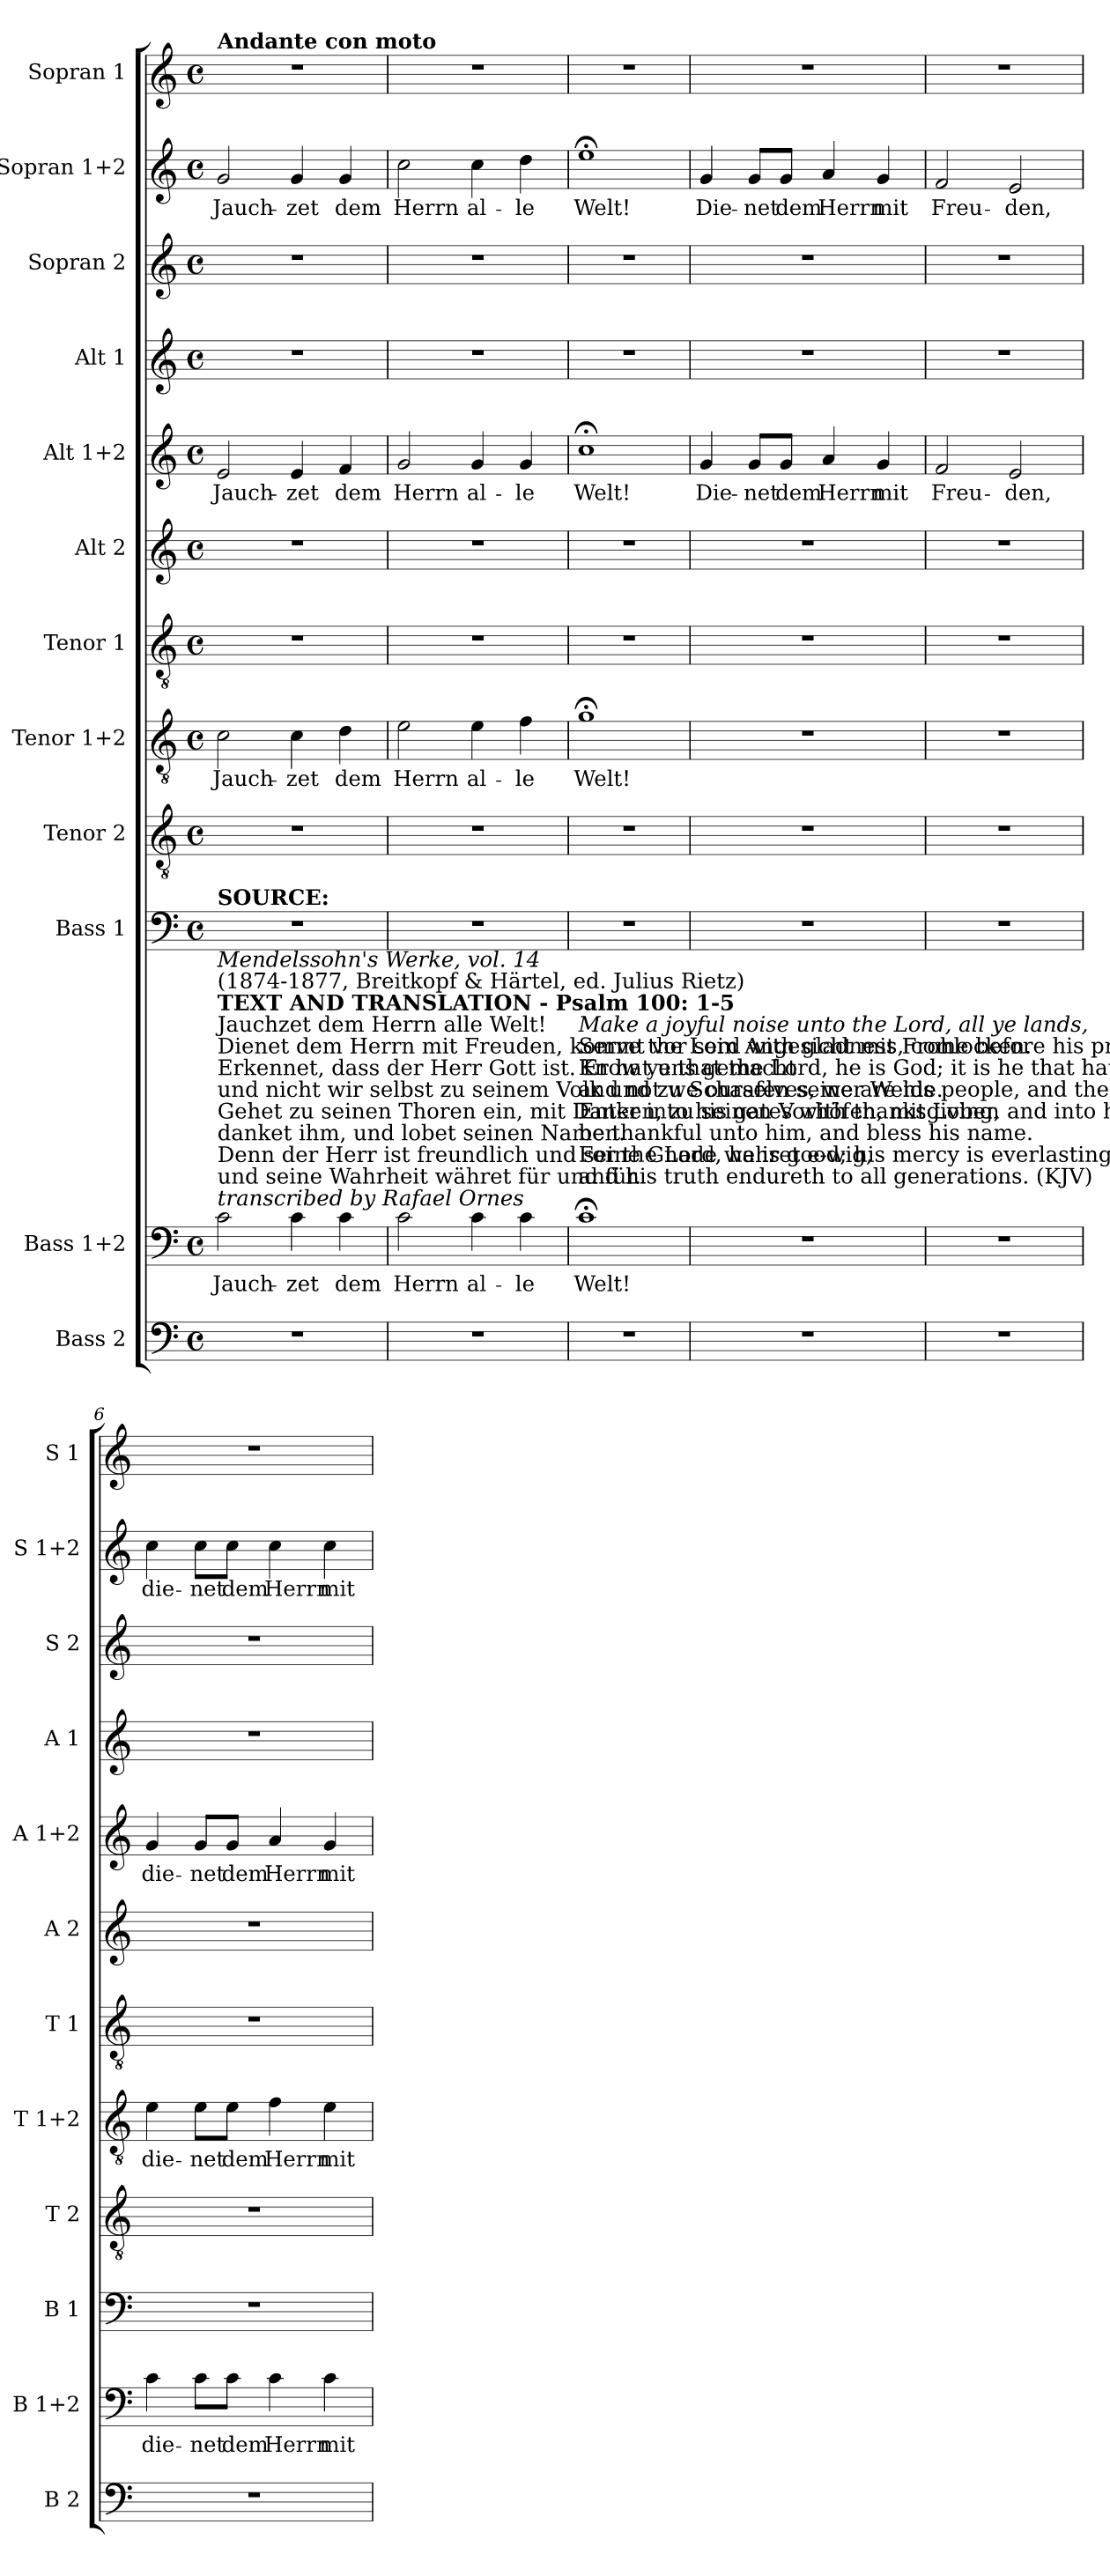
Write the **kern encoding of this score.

**kern	**kern	**text	**kern	**kern	**kern	**text	**kern	**kern	**kern	**text	**kern	**kern	**kern	**text	**kern
*part12	*part11	*part11	*part10	*part9	*part8	*part8	*part7	*part6	*part5	*part5	*part4	*part3	*part2	*part2	*part1
*staff12	*staff11	*staff11	*staff10	*staff9	*staff8	*staff8	*staff7	*staff6	*staff5	*staff5	*staff4	*staff3	*staff2	*staff2	*staff1
*I"Bass 2	*I"Bass 1+2	*	*I"Bass 1	*I"Tenor 2	*I"Tenor 1+2	*	*I"Tenor 1	*I"Alt 2	*I"Alt 1+2	*	*I"Alt 1	*I"Sopran 2	*I"Sopran 1+2	*	*I"Sopran 1
*I'B 2	*I'B 1+2	*	*I'B 1	*I'T 2	*I'T 1+2	*	*I'T 1	*I'A 2	*I'A 1+2	*	*I'A 1	*I'S 2	*I'S 1+2	*	*I'S 1
*clefF4	*clefF4	*	*clefF4	*clefGv2	*clefGv2	*	*clefGv2	*clefG2	*clefG2	*	*clefG2	*clefG2	*clefG2	*	*clefG2
*k[]	*k[]	*	*k[]	*k[]	*k[]	*	*k[]	*k[]	*k[]	*	*k[]	*k[]	*k[]	*	*k[]
*M4/4	*M4/4	*	*M4/4	*M4/4	*M4/4	*	*M4/4	*M4/4	*M4/4	*	*M4/4	*M4/4	*M4/4	*	*M4/4
*met(c)	*met(c)	*	*met(c)	*met(c)	*met(c)	*	*met(c)	*met(c)	*met(c)	*	*met(c)	*met(c)	*met(c)	*	*met(c)
*MM96	*MM96	*	*MM96	*MM96	*MM96	*	*MM96	*MM96	*MM96	*	*MM96	*MM96	*MM96	*	*MM96
=1	=1	=1	=1	=1	=1	=1	=1	=1	=1	=1	=1	=1	=1	=1	=1
!	!	!	!	!	!	!	!	!	!	!	!	!	!	!	!LO:TX:a:B:t=Andante con moto
!	!	!	!LO:TX:a:B:t=SOURCE&colon;	!	!	!	!	!	!	!	!	!	!	!	!
!	!	!	!LO:TX:b:i:t=Mendelssohn's Werke, vol. 14	!	!	!	!	!	!	!	!	!	!	!	!
!	!	!	!LO:TX:b:t=(1874-1877, Breitkopf & Härtel, ed. Julius Rietz)	!	!	!	!	!	!	!	!	!	!	!	!
!	!	!	!LO:TX:b:B:t=TEXT AND TRANSLATION - Psalm 100&colon; 1-5	!	!	!	!	!	!	!	!	!	!	!	!
!	!	!	!LO:TX:b:t=Jauchzet dem Herrn alle Welt!	!	!	!	!	!	!	!	!	!	!	!	!
!	!	!	!LO:TX:b:t=Dienet dem Herrn mit Freuden, kommt vor sein Angesicht mit Frohlocken.	!	!	!	!	!	!	!	!	!	!	!	!
!	!	!	!LO:TX:b:t=Erkennet, dass der Herr Gott ist. Er hat uns gemacht	!	!	!	!	!	!	!	!	!	!	!	!
!	!	!	!LO:TX:b:t=und nicht wir selbst zu seinem Volk und zu Schaafen seiner Weide.	!	!	!	!	!	!	!	!	!	!	!	!
!	!	!	!LO:TX:b:t=Gehet zu seinen Thoren ein, mit Danken, zu seinen Vorhöfen, mit Loben	!	!	!	!	!	!	!	!	!	!	!	!
!	!	!	!LO:TX:b:t=danket ihm, und lobet seinen Namen.	!	!	!	!	!	!	!	!	!	!	!	!
!	!	!	!LO:TX:b:t=Denn der Herr ist freundlich und seine Gnade wahret e-wig,	!	!	!	!	!	!	!	!	!	!	!	!
!	!	!	!LO:TX:b:t=und seine Wahrheit währet für und für.	!	!	!	!	!	!	!	!	!	!	!	!
!	!	!	!LO:TX:b:i:t=transcribed by Rafael Ornes	!	!	!	!	!	!	!	!	!	!	!	!
!	!	!LO:LY:b	!	!	!	!LO:LY:b	!	!	!	!LO:LY:b	!	!	!	!LO:LY:b	!
1r	2c\	Jauch-	1r	1r	2c\	Jauch-	1r	1r	2e/	Jauch-	1r	1r	2g/	Jauch-	1r
!	!	!LO:LY:b	!	!	!	!LO:LY:b	!	!	!	!LO:LY:b	!	!	!	!LO:LY:b	!
.	4c\	-zet	.	.	4c\	-zet	.	.	4e/	-zet	.	.	4g/	-zet	.
!	!	!LO:LY:b	!	!	!	!LO:LY:b	!	!	!	!LO:LY:b	!	!	!	!LO:LY:b	!
.	4c\	dem	.	.	4d\	dem	.	.	4f/	dem	.	.	4g/	dem	.
=2	=2	=2	=2	=2	=2	=2	=2	=2	=2	=2	=2	=2	=2	=2	=2
!	!	!LO:LY:b	!	!	!	!LO:LY:b	!	!	!	!LO:LY:b	!	!	!	!LO:LY:b	!
1r	2c\	Herrn	1r	1r	2e\	Herrn	1r	1r	2g/	Herrn	1r	1r	2cc\	Herrn	1r
!	!	!LO:LY:b	!	!	!	!LO:LY:b	!	!	!	!LO:LY:b	!	!	!	!LO:LY:b	!
.	4c\	al-	.	.	4e\	al-	.	.	4g/	al-	.	.	4cc\	al-	.
!	!	!LO:LY:b	!	!	!	!LO:LY:b	!	!	!	!LO:LY:b	!	!	!	!LO:LY:b	!
.	4c\	-le	.	.	4f\	-le	.	.	4g/	-le	.	.	4dd\	-le	.
=3	=3	=3	=3	=3	=3	=3	=3	=3	=3	=3	=3	=3	=3	=3	=3
!	!	!	!LO:TX:b:i:t=Make a joyful noise unto the Lord, all ye lands,	!	!	!	!	!	!	!	!	!	!	!	!
!	!	!	!LO:TX:b:t=Serve the Lord with gladness, come before his presence with singing.	!	!	!	!	!	!	!	!	!	!	!	!
!	!	!	!LO:TX:b:t=Know ye that the Lord, he is God; it is he that hath made us,	!	!	!	!	!	!	!	!	!	!	!	!
!	!	!	!LO:TX:b:t=and not we ourselves, we are his people, and the sheep of his pasture.	!	!	!	!	!	!	!	!	!	!	!	!
!	!	!	!LO:TX:b:t=Enter into his gates with thanksgiving, and into his courts with praise;	!	!	!	!	!	!	!	!	!	!	!	!
!	!	!	!LO:TX:b:t=be thankful unto him, and bless his name.	!	!	!	!	!	!	!	!	!	!	!	!
!	!	!	!LO:TX:b:t=For the Lord, he is good; his mercy is everlasting,	!	!	!	!	!	!	!	!	!	!	!	!
!	!	!	!LO:TX:b:t=and his truth endureth to all generations.   (KJV)	!	!	!	!	!	!	!	!	!	!	!	!
!	!	!LO:LY:b	!	!	!	!LO:LY:b	!	!	!	!LO:LY:b	!	!	!	!LO:LY:b	!
1r	1c;<	Welt!	1r	1r	1g;<	Welt!	1r	1r	1cc;<	Welt!	1r	1r	1ee;<	Welt!	1r
=4	=4	=4	=4	=4	=4	=4	=4	=4	=4	=4	=4	=4	=4	=4	=4
!	!	!	!	!	!	!	!	!	!	!LO:LY:b	!	!	!	!LO:LY:b	!
1r	1r	.	1r	1r	1r	.	1r	1r	4g/	Die-	1r	1r	4g/	Die-	1r
!	!	!	!	!	!	!	!	!	!	!LO:LY:b	!	!	!	!LO:LY:b	!
.	.	.	.	.	.	.	.	.	8g/L	-net	.	.	8g/L	-net	.
!	!	!	!	!	!	!	!	!	!	!LO:LY:b	!	!	!	!LO:LY:b	!
.	.	.	.	.	.	.	.	.	8g/J	dem	.	.	8g/J	dem	.
!	!	!	!	!	!	!	!	!	!	!LO:LY:b	!	!	!	!LO:LY:b	!
.	.	.	.	.	.	.	.	.	4a/	Herrn	.	.	4a/	Herrn	.
!	!	!	!	!	!	!	!	!	!	!LO:LY:b	!	!	!	!LO:LY:b	!
.	.	.	.	.	.	.	.	.	4g/	mit	.	.	4g/	mit	.
=5	=5	=5	=5	=5	=5	=5	=5	=5	=5	=5	=5	=5	=5	=5	=5
!	!	!	!	!	!	!	!	!	!	!LO:LY:b	!	!	!	!LO:LY:b	!
1r	1r	.	1r	1r	1r	.	1r	1r	2f/	Freu-	1r	1r	2f/	Freu-	1r
!	!	!	!	!	!	!	!	!	!	!LO:LY:b	!	!	!	!LO:LY:b	!
.	.	.	.	.	.	.	.	.	2e/	-den,	.	.	2e/	-den,	.
!!LO:PB:g=z
=6	=6	=6	=6	=6	=6	=6	=6	=6	=6	=6	=6	=6	=6	=6	=6
!	!	!LO:LY:b	!	!	!	!LO:LY:b	!	!	!	!LO:LY:b	!	!	!	!LO:LY:b	!
1r	4c\	die-	1r	1r	4e\	die-	1r	1r	4g/	die-	1r	1r	4cc\	die-	1r
!	!	!LO:LY:b	!	!	!	!LO:LY:b	!	!	!	!LO:LY:b	!	!	!	!LO:LY:b	!
.	8c\L	-net	.	.	8e\L	-net	.	.	8g/L	-net	.	.	8cc\L	-net	.
!	!	!LO:LY:b	!	!	!	!LO:LY:b	!	!	!	!LO:LY:b	!	!	!	!LO:LY:b	!
.	8c\J	dem	.	.	8e\J	dem	.	.	8g/J	dem	.	.	8cc\J	dem	.
!	!	!LO:LY:b	!	!	!	!LO:LY:b	!	!	!	!LO:LY:b	!	!	!	!LO:LY:b	!
.	4c\	Herrn	.	.	4f\	Herrn	.	.	4a/	Herrn	.	.	4cc\	Herrn	.
!	!	!LO:LY:b	!	!	!	!LO:LY:b	!	!	!	!LO:LY:b	!	!	!	!LO:LY:b	!
.	4c\	mit	.	.	4e\	mit	.	.	4g/	mit	.	.	4cc\	mit	.
=	=	=	=	=	=	=	=	=	=	=	=	=	=	=	=
*-	*-	*-	*-	*-	*-	*-	*-	*-	*-	*-	*-	*-	*-	*-	*-
